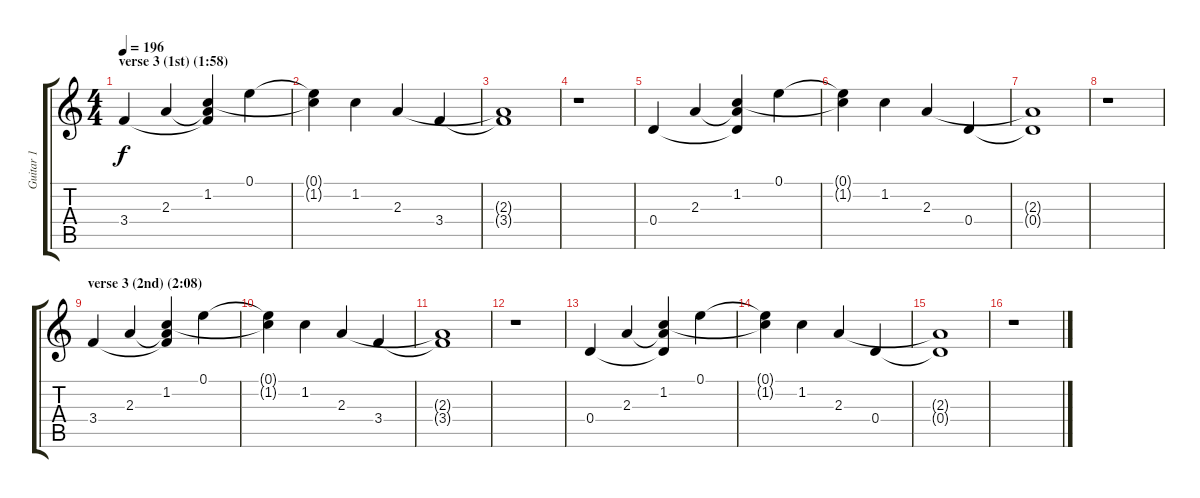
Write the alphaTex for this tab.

\track ("Guitar 1" "Guitar 1") {instrument electricguitarclean}
\staff {score tabs}
\tuning (E4 B3 G3 D3 A2 E2) {hide}
\ts (4 4)
\section ("" "verse 3 (1st) (1:58)")
\tempo 196
\clef g2
\ks c
3.4.4{dy f} 2.3.4 (1.2 2.3{t} 3.4{t}).4 0.1.4 |
(0.1{t} 1.2{t}).4 1.2.4 2.3.4 3.4.4 |
(2.3{t} 3.4{t}).1 |
r.1 |
0.4.4 2.3.4 (1.2 2.3{t} 0.4{t}).4 0.1.4 |
(0.1{t} 1.2{t}).4 1.2.4 2.3.4 0.4.4 |
(2.3{t} 0.4{t}).1 |
r.1 |
\section ("" "verse 3 (2nd) (2:08)")
3.4.4 2.3.4 (1.2 2.3{t} 3.4{t}).4 0.1.4 |
(0.1{t} 1.2{t}).4 1.2.4 2.3.4 3.4.4 |
(2.3{t} 3.4{t}).1 |
r.1 |
0.4.4 2.3.4 (1.2 2.3{t} 0.4{t}).4 0.1.4 |
(0.1{t} 1.2{t}).4 1.2.4 2.3.4 0.4.4 |
(2.3{t} 0.4{t}).1 |
r.1
